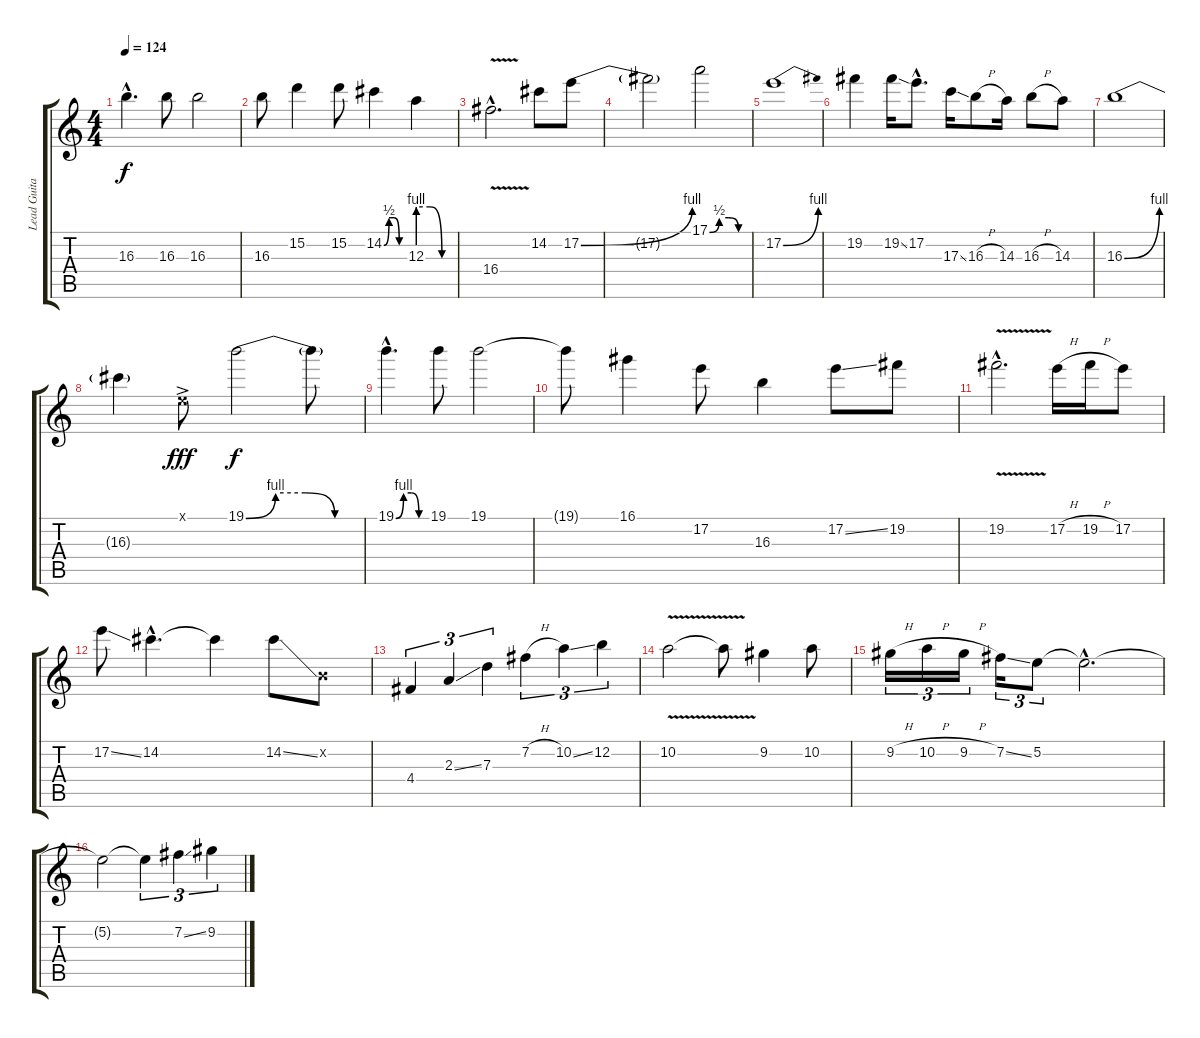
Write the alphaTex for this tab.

\track ("Lead Guitar (Gilmour)" "Lead Guita") {instrument overdrivenguitar}
\staff {score tabs}
\tuning (E4 B3 G3 D3 A2 E2) {hide}
\ts (4 4)
\tempo 124
\clef g2
\ks c
16.3{hac t}.4{d dy f} 16.3.8 16.3.2 |
16.3.8 15.2.4 15.2.8 14.2{be (custom 0 0 15 2 30 2 45 0 60 0)}.4 12.3{be (custom 0 4 20 4 40 0 60 0)}.4 |
16.4{v hac}.2{d} 14.2.8 17.2{be (bend 0 0 60 4)}.8 |
17.2{t}.2 17.1{be (custom 0 0 15 2 30 2 45 0 60 0)}.2 |
17.2{be (bend 0 0 60 4)}.1 |
19.2.4 19.2{ss}.16 17.2{hac}.8{d} 17.3{ss}.16 16.3{h}.8 14.3.16 16.3{h}.8 14.3.8 |
16.3{be (bend 0 0 60 4)}.1 |
16.3{t}.4 0.1{ac x}.8{dy fff} 19.1{be (custom 0 0 15 4 30 4 45 0 60 0)}.2{dy f} 19.1{t}.8 |
19.1{be (custom 0 0 15 4 30 4 45 0 60 0) hac}.4{d} 19.1.8 19.1.2 |
19.1{t}.8 16.1.4 17.2.8 16.3.4 17.2{ss}.8 19.2.8 |
19.2{v hac}.2{d} 17.2{h}.16 19.2{h}.16 17.2.8 |
17.2{ss}.8 14.2{hac}.4{d} 14.2{t}.4 14.2{ss}.8 0.2{x}.8 |
4.4.4{tu (3 2)} 2.3{ss}.4{tu (3 2)} 7.3.4{tu (3 2)} 7.2{h}.4{tu (3 2)} 10.2{ss}.4{tu (3 2)} 12.2.4{tu (3 2)} |
10.2{v}.2 10.2{t}.8 9.2.4 10.2.8 |
9.2{h}.16{tu (3 2)} 10.2{h}.16{tu (3 2)} 9.2{h}.16{tu (3 2)} 7.2{ss}.16{tu (3 2)} 5.2.8{tu (3 2)} 5.2{hac t}.2{d} |
5.2{t}.2 5.2{t}.4{tu (3 2)} 7.2{ss}.4{tu (3 2)} 9.2.4{tu (3 2)}
